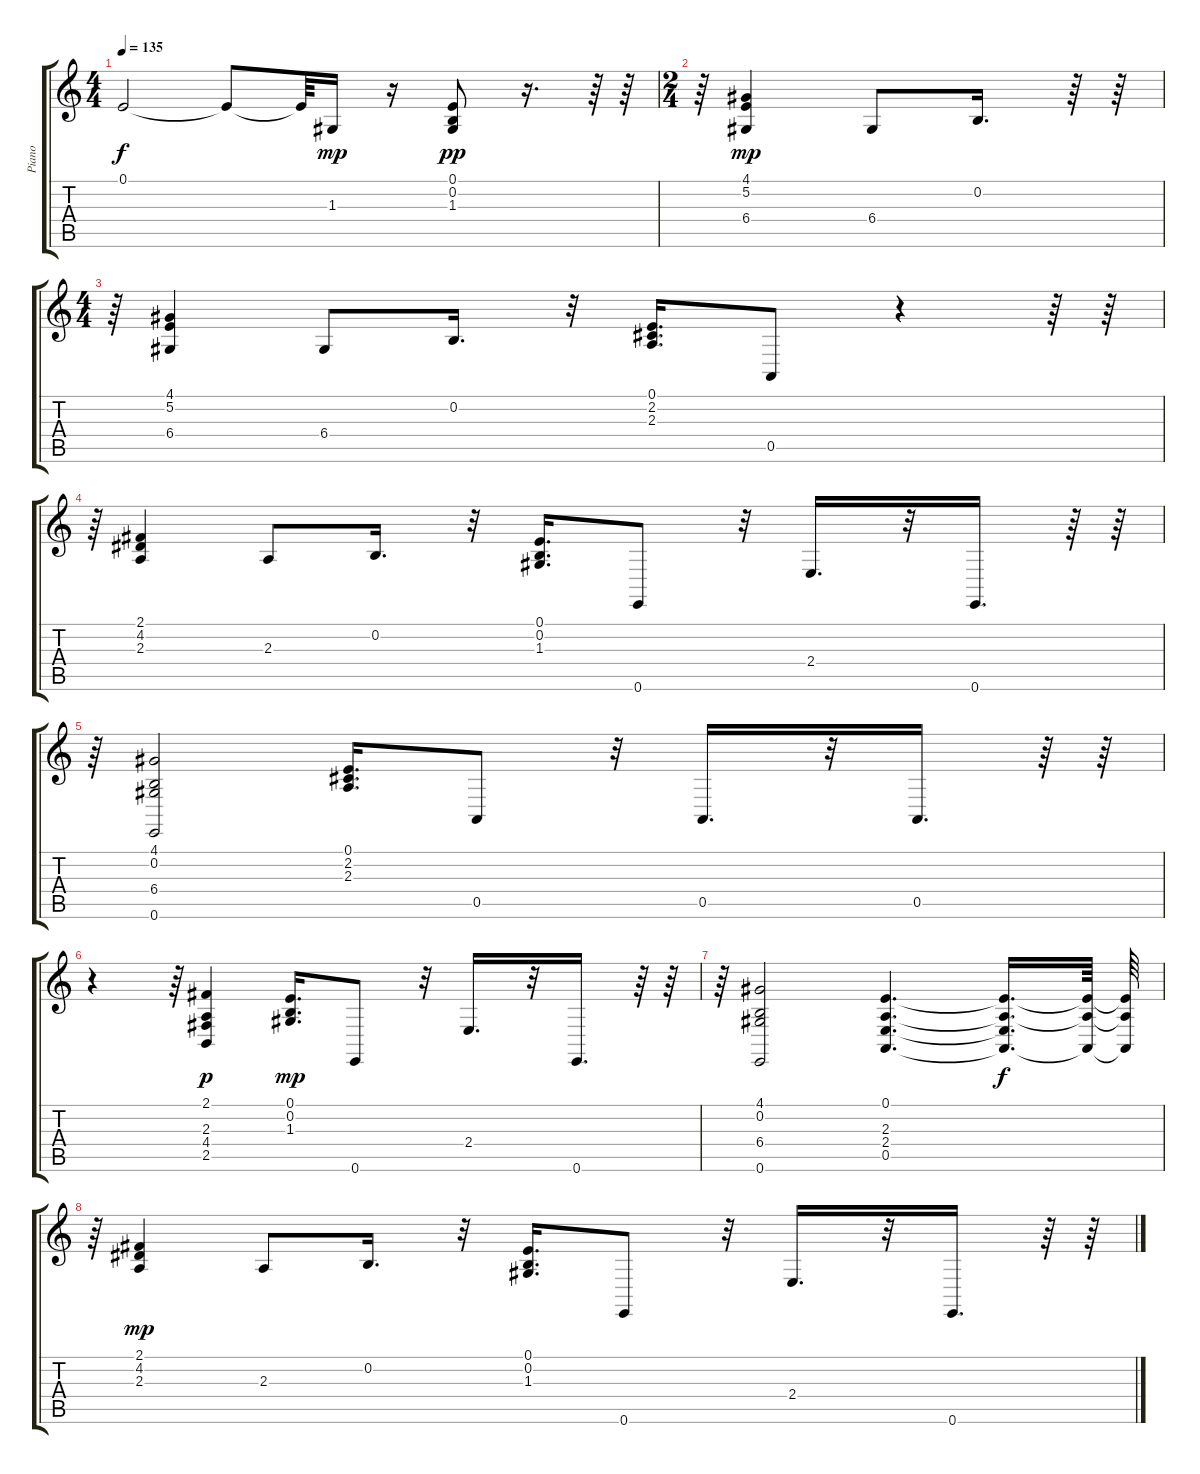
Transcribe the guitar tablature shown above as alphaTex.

\track ("Piano   " "Piano   ") {instrument acousticgrandpiano}
\staff {score tabs}
\tuning (E4 B3 G3 D3 A2 E2) {hide}
\ts (4 4)
\tempo 135
\clef g2
\ks c
0.1{t}.2{dy f} 0.1{t}.8 0.1{t}.64 1.3.16{dy mp} r.16 (0.1 0.2 1.3).8{dy pp} r.16{d} r.64 r.64 |
\ts (2 4)
r.64 (4.1 5.2 6.4).4{dy mp} 6.4.8 0.2.16{d} r.64 r.64 |
\ts (4 4)
r.64 (4.1 5.2 6.4).4 6.4.8 0.2.16{d} r.32 (0.1 2.2 2.3).16{d} 0.5.8 r.4 r.64 r.64 |
r.64 (2.1 4.2 2.3).4 2.3.8 0.2.16{d} r.32 (0.1 0.2 1.3).16{d} 0.6.8 r.32 2.4.16{d} r.32 0.6.16{d} r.64 r.64 |
r.64 (4.1 0.2 6.4 0.6).2{volume 13} (0.1 2.2 2.3).16{d volume 12} 0.5.8 r.32 0.5.16{d volume 12} r.32 0.5.16{d volume 12} r.64 r.64 |
r.4 r.64 (2.1 2.3 4.4 2.5).4{dy p volume 12} (0.1 0.2 1.3).16{d dy mp volume 11} 0.6.8 r.32 2.4.16{d volume 11} r.32 0.6.16{d volume 11} r.64 r.64 |
r.64 (4.1 0.2 6.4 0.6).2{volume 10} (0.1 2.3 2.4 0.5).4{d volume 10} (0.1{t} 2.3{t} 2.4{t} 0.5{t}).16{d dy f} (0.1{t} 2.3{t} 0.5{t}).64 (0.1{t} 2.3{t} 0.5{t}).64 |
r.64 (2.1 4.2 2.3).4{dy mp volume 9} 2.3.8{volume 9} 0.2.16{d volume 9} r.32 (0.1 0.2 1.3).16{d volume 9} 0.6.8 r.32 2.4.16{d volume 8} r.32 0.6.16{d volume 8} r.64 r.64
